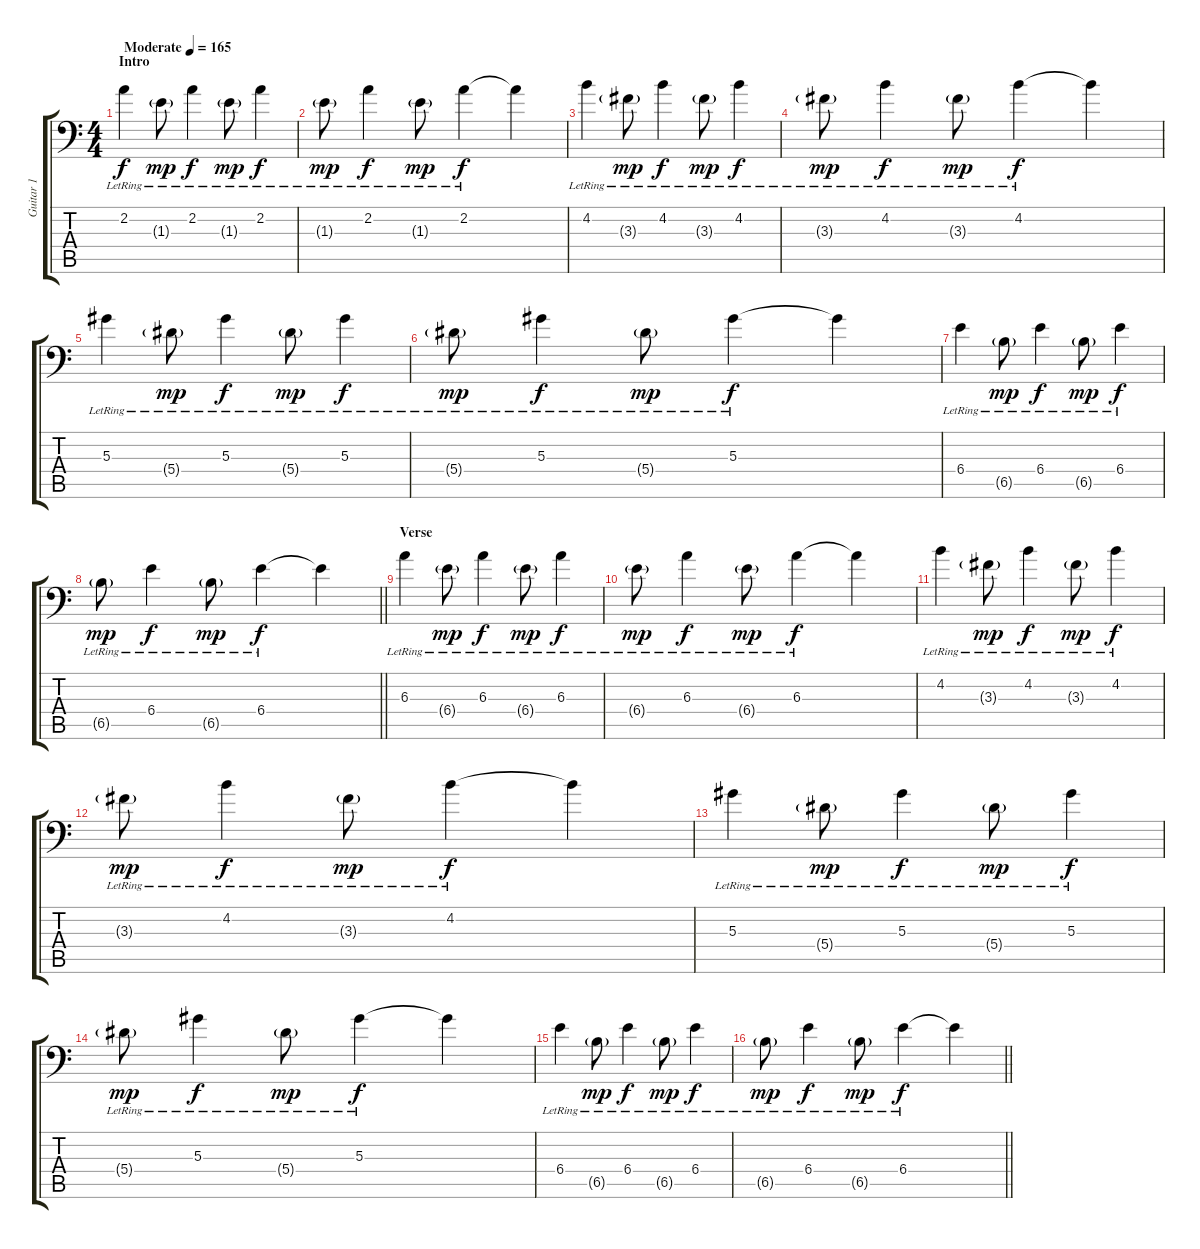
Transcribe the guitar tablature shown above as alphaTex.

\track ("Guitar 1" "Guitar 1") {instrument electricguitarjazz}
\staff {score tabs}
\tuning (C4 G3 Eb3 Bb2 F2 Bb1) {hide}
\ts (4 4)
\section ("" "Intro")
\tempo (165 "Moderate")
\clef f4
\ks c
2.2{lr}.4{dy f volume 9 instrument electricguitarjazz} 1.3{g lr}.8{dy mp} 2.2{lr}.4{dy f} 1.3{g lr}.8{dy mp} 2.2{lr}.4{dy f} |
1.3{g lr}.8{dy mp} 2.2{lr}.4{dy f} 1.3{g lr}.8{dy mp} 2.2{lr}.4{dy f} 2.2{t}.4{volume 15} |
4.2{lr}.4{volume 9} 3.3{g lr}.8{dy mp} 4.2{lr}.4{dy f} 3.3{g lr}.8{dy mp} 4.2{lr}.4{dy f} |
3.3{g lr}.8{dy mp} 4.2{lr}.4{dy f} 3.3{g lr}.8{dy mp} 4.2{lr}.4{dy f} 4.2{t}.4{volume 15} |
5.3{lr}.4{volume 9} 5.4{g lr}.8{dy mp} 5.3{lr}.4{dy f} 5.4{g lr}.8{dy mp} 5.3{lr}.4{dy f} |
5.4{g lr}.8{dy mp} 5.3{lr}.4{dy f} 5.4{g lr}.8{dy mp} 5.3{lr}.4{dy f} 5.3{t}.4{volume 15} |
6.4{lr}.4{volume 9} 6.5{g lr}.8{dy mp} 6.4{lr}.4{dy f} 6.5{g lr}.8{dy mp} 6.4{lr}.4{dy f} |
\barLineRight lightlight
6.5{g lr}.8{dy mp} 6.4{lr}.4{dy f} 6.5{g lr}.8{dy mp} 6.4{lr}.4{dy f} 6.4{t}.4{volume 15} |
\section ("" "Verse")
6.3{lr}.4{volume 9} 6.4{g lr}.8{dy mp} 6.3{lr}.4{dy f} 6.4{g lr}.8{dy mp} 6.3{lr}.4{dy f} |
6.4{g lr}.8{dy mp} 6.3{lr}.4{dy f} 6.4{g lr}.8{dy mp} 6.3{lr}.4{dy f} 6.3{t}.4{volume 15} |
4.2{lr}.4{volume 9} 3.3{g lr}.8{dy mp} 4.2{lr}.4{dy f} 3.3{g lr}.8{dy mp} 4.2{lr}.4{dy f} |
3.3{g lr}.8{dy mp} 4.2{lr}.4{dy f} 3.3{g lr}.8{dy mp} 4.2{lr}.4{dy f} 4.2{t}.4 |
5.3{lr}.4{volume 9} 5.4{g lr}.8{dy mp} 5.3{lr}.4{dy f} 5.4{g lr}.8{dy mp} 5.3{lr}.4{dy f} |
5.4{g lr}.8{dy mp} 5.3{lr}.4{dy f} 5.4{g lr}.8{dy mp} 5.3{lr}.4{dy f} 5.3{t}.4 |
6.4{lr}.4{volume 9} 6.5{g lr}.8{dy mp} 6.4{lr}.4{dy f} 6.5{g lr}.8{dy mp} 6.4{lr}.4{dy f} |
\barLineRight lightlight
6.5{g lr}.8{dy mp} 6.4{lr}.4{dy f} 6.5{g lr}.8{dy mp} 6.4{lr}.4{dy f} 6.4{t}.4
